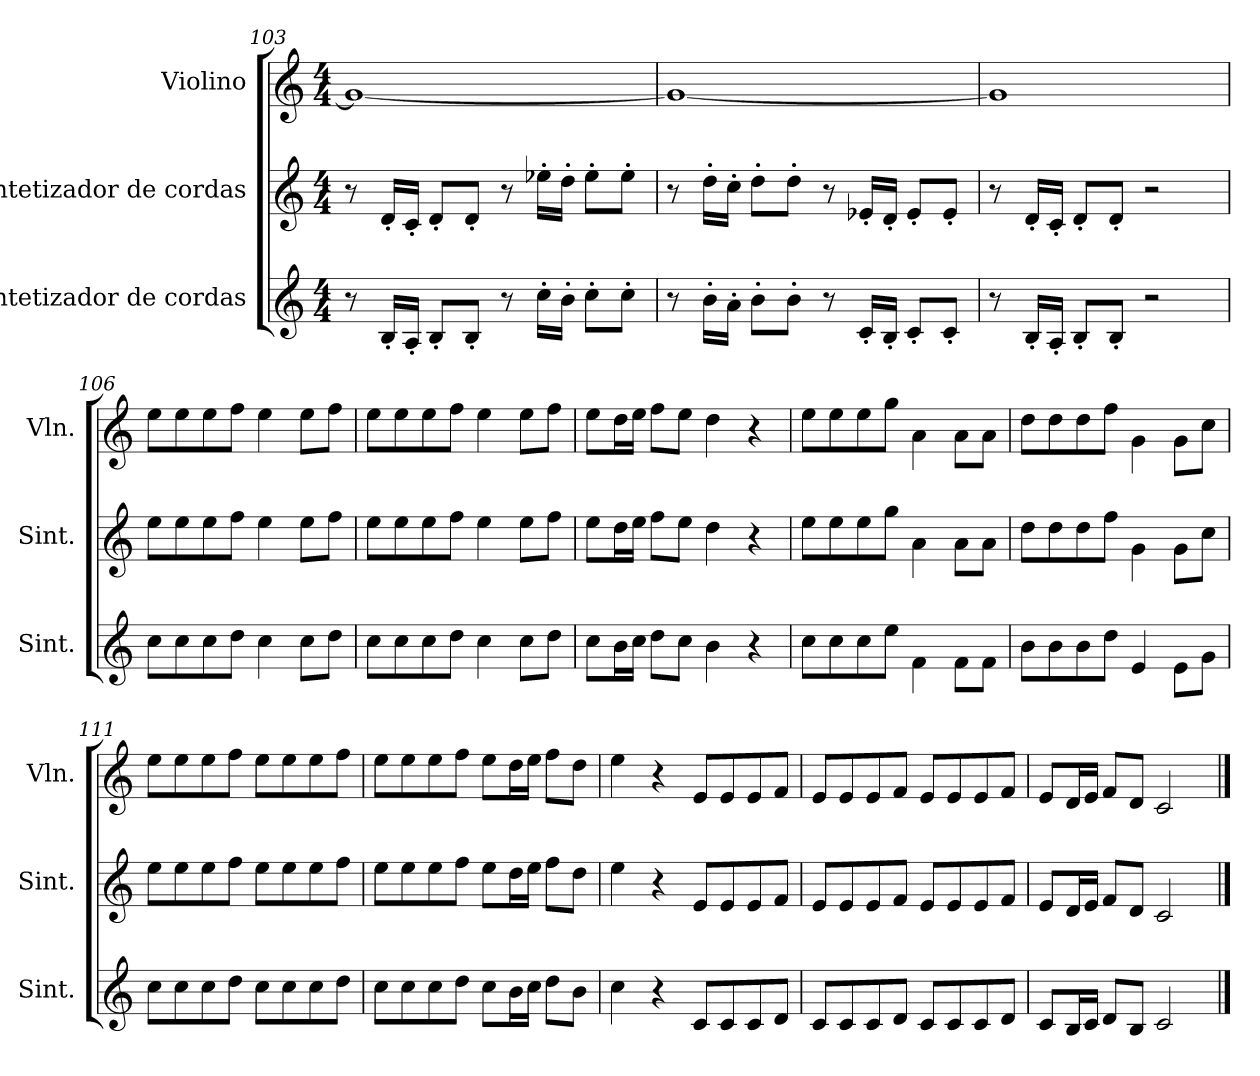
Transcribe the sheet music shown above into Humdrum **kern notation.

**kern	**kern	**kern
*part3	*part2	*part1
*staff3	*staff2	*staff1
*I"Sintetizador de cordas	*I"Sintetizador de cordas	*I"Violino
*I'Sint.	*I'Sint.	*I'Vln.
!!LO:LB:g=z
*clefG2	*clefG2	*clefG2
*k[]	*k[]	*k[]
*M4/4	*M4/4	*M4/4
=103	=103	=103
8r	8r	1g_
16B'/LL	16d'/LL	.
16A'/JJ	16c'/JJ	.
8B'/L	8d'/L	.
8B'/J	8d'/J	.
8r	8r	.
16cc'\LL	16ee-X'\LL	.
16b'\JJ	16dd'\JJ	.
8cc'\L	8ee-'\L	.
8cc'\J	8ee-'\J	.
=104	=104	=104
8r	8r	1g_
16b'\LL	16dd'\LL	.
16a'\JJ	16cc'\JJ	.
8b'\L	8dd'\L	.
8b'\J	8dd'\J	.
8r	8r	.
16c'/LL	16e-X'/LL	.
16B'/JJ	16d'/JJ	.
8c'/L	8e-'/L	.
8c'/J	8e-'/J	.
=105	=105	=105
8r	8r	1g]
16B'/LL	16d'/LL	.
16A'/JJ	16c'/JJ	.
8B'/L	8d'/L	.
8B'/J	8d'/J	.
2r	2r	.
=106	=106	=106
*	*	*MM110
8cc\L	8ee\L	8ee\L
8cc\	8ee\	8ee\
8cc\	8ee\	8ee\
8dd\J	8ff\J	8ff\J
4cc\	4ee\	4ee\
8cc\L	8ee\L	8ee\L
8dd\J	8ff\J	8ff\J
!!LO:LB:g=z
=107	=107	=107
8cc\L	8ee\L	8ee\L
8cc\	8ee\	8ee\
8cc\	8ee\	8ee\
8dd\J	8ff\J	8ff\J
4cc\	4ee\	4ee\
8cc\L	8ee\L	8ee\L
8dd\J	8ff\J	8ff\J
=108	=108	=108
8cc\L	8ee\L	8ee\L
16b\L	16dd\L	16dd\L
16cc\JJ	16ee\JJ	16ee\JJ
8dd\L	8ff\L	8ff\L
8cc\J	8ee\J	8ee\J
4b\	4dd\	4dd\
4r	4r	4r
=109	=109	=109
8cc\L	8ee\L	8ee\L
8cc\	8ee\	8ee\
8cc\	8ee\	8ee\
8ee\J	8gg\J	8gg\J
4f\	4a\	4a\
8f\L	8a\L	8a\L
8f\J	8a\J	8a\J
=110	=110	=110
8b\L	8dd\L	8dd\L
8b\	8dd\	8dd\
8b\	8dd\	8dd\
8dd\J	8ff\J	8ff\J
4e/	4g\	4g\
8e\L	8g\L	8g\L
8g\J	8cc\J	8cc\J
!!LO:PB:g=z
=111	=111	=111
8cc\L	8ee\L	8ee\L
8cc\	8ee\	8ee\
8cc\	8ee\	8ee\
8dd\J	8ff\J	8ff\J
8cc\L	8ee\L	8ee\L
8cc\	8ee\	8ee\
8cc\	8ee\	8ee\
8dd\J	8ff\J	8ff\J
=112	=112	=112
8cc\L	8ee\L	8ee\L
8cc\	8ee\	8ee\
8cc\	8ee\	8ee\
8dd\J	8ff\J	8ff\J
8cc\L	8ee\L	8ee\L
16b\L	16dd\L	16dd\L
16cc\JJ	16ee\JJ	16ee\JJ
8dd\L	8ff\L	8ff\L
8b\J	8dd\J	8dd\J
=113	=113	=113
4cc\	4ee\	4ee\
4r	4r	4r
8c/L	8e/L	8e/L
8c/	8e/	8e/
8c/	8e/	8e/
8d/J	8f/J	8f/J
=114	=114	=114
8c/L	8e/L	8e/L
8c/	8e/	8e/
8c/	8e/	8e/
8d/J	8f/J	8f/J
8c/L	8e/L	8e/L
8c/	8e/	8e/
8c/	8e/	8e/
8d/J	8f/J	8f/J
!!LO:LB:g=z
=115	=115	=115
*	*	*MM98
8c/L	8e/L	8e/L
16B/L	16d/L	16d/L
16c/JJ	16e/JJ	16e/JJ
8d/L	8f/L	8f/L
8B/J	8d/J	8d/J
*	*	*MM40
2c/	2c/	2c/
==	==	==
*-	*-	*-
